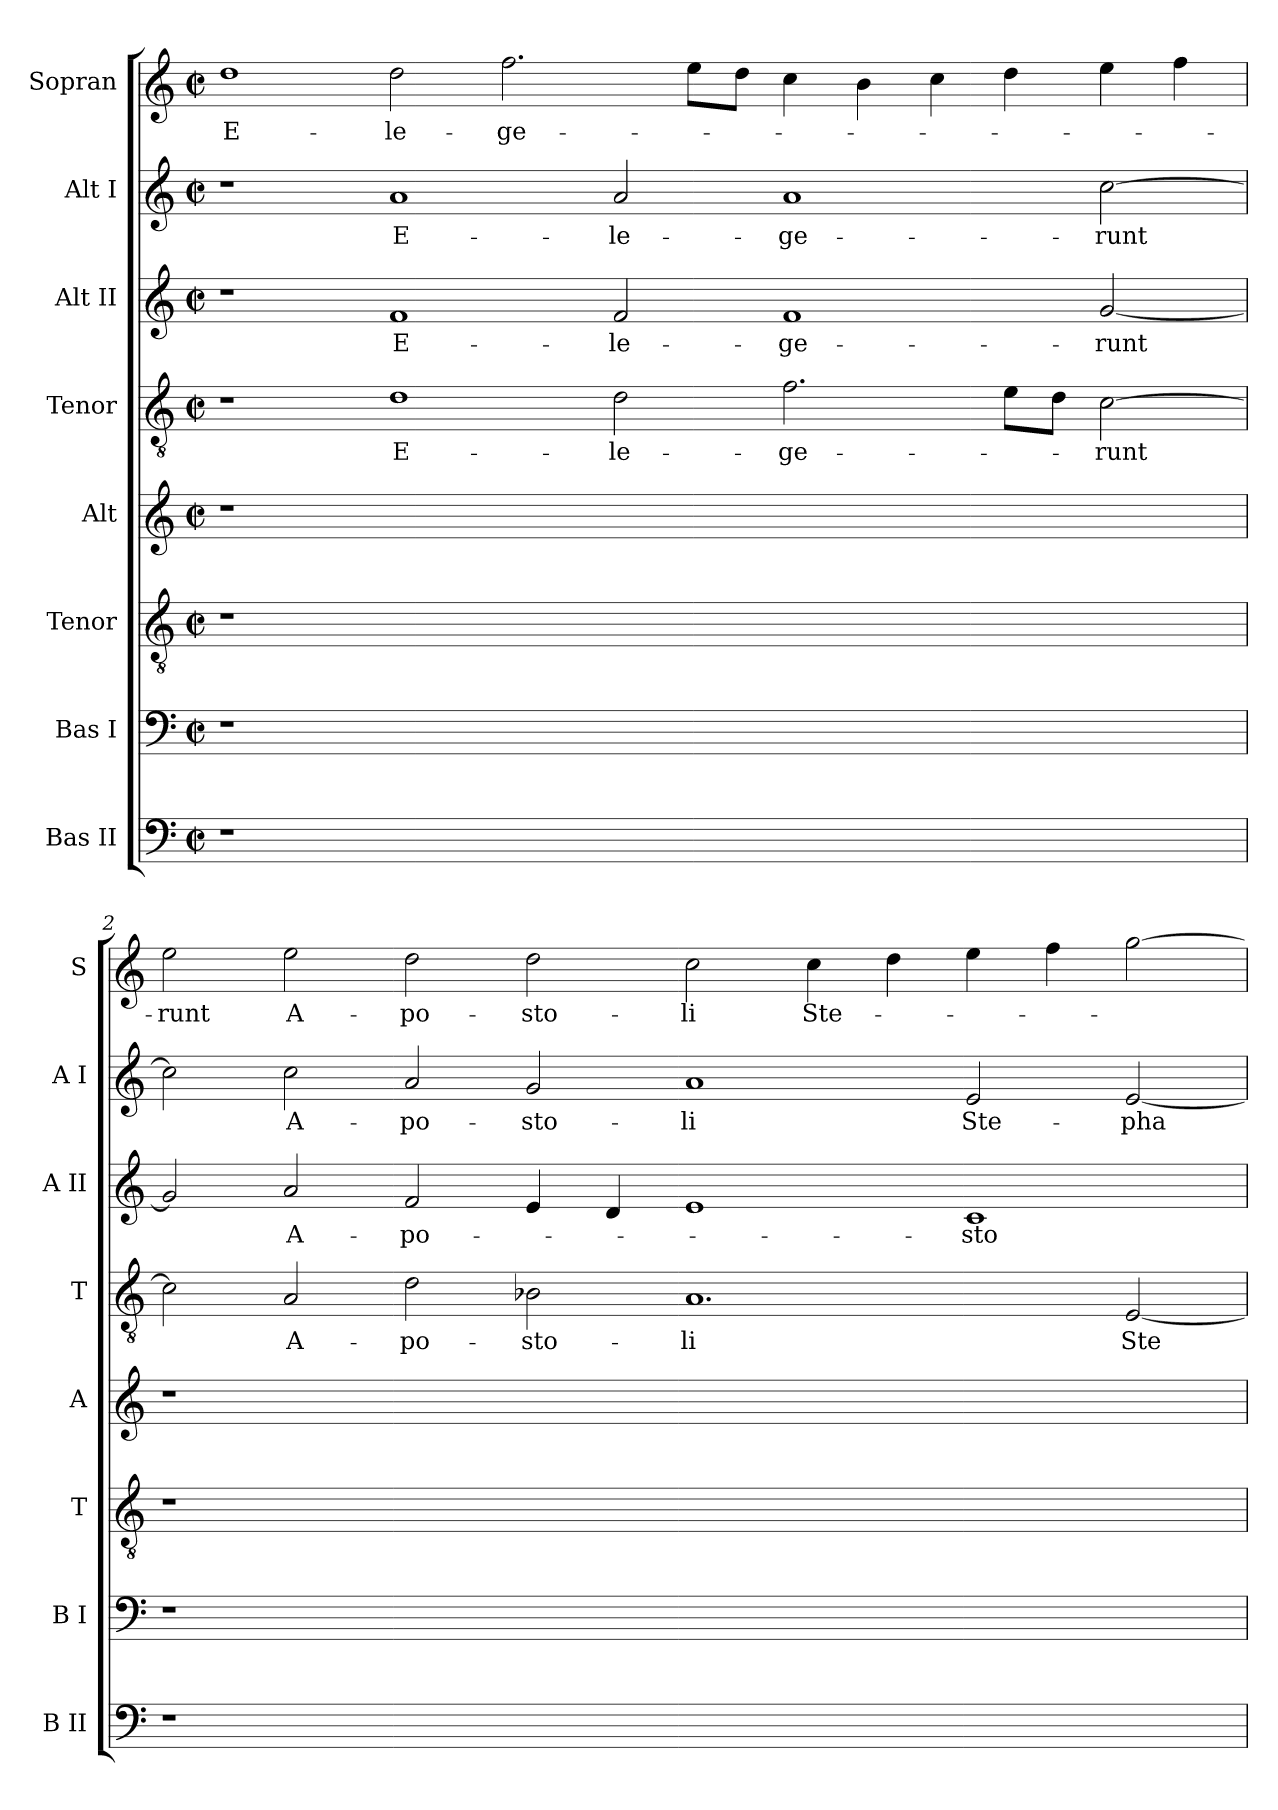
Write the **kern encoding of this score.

**kern	**kern	**kern	**kern	**kern	**text	**kern	**text	**kern	**text	**kern	**text
*part8	*part7	*part6	*part5	*part4	*part4	*part3	*part3	*part2	*part2	*part1	*part1
*staff8	*staff7	*staff6	*staff5	*staff4	*staff4	*staff3	*staff3	*staff2	*staff2	*staff1	*staff1
*I"Bas II	*I"Bas I	*I"Tenor	*I"Alt	*I"Tenor	*	*I"Alt II	*	*I"Alt I	*	*I"Sopran	*
*I'B II	*I'B I	*I'T	*I'A	*I'T	*	*I'A II	*	*I'A I	*	*I'S	*
*clefF4	*clefF4	*clefGv2	*clefG2	*clefGv2	*	*clefG2	*	*clefG2	*	*clefG2	*
*k[]	*k[]	*k[]	*k[]	*k[]	*	*k[]	*	*k[]	*	*k[]	*
*C:	*C:	*C:	*C:	*C:	*	*C:	*	*C:	*	*C:	*
*M2/2	*M2/2	*M2/2	*M2/2	*M2/2	*	*M2/2	*	*M2/2	*	*M2/2	*
*met(c|)	*met(c|)	*met(c|)	*met(c|)	*met(c|)	*	*met(c|)	*	*met(c|)	*	*met(c|)	*
=1	=1	=1	=1	=1	=1	=1	=1	=1	=1	=1	=1
!	!	!	!	!	!	!	!	!	!	!	!LO:LY:b
1r	1r	1r	1r	1r	.	1r	.	1r	.	1dd	E-
!	!	!	!	!	!LO:LY:b	!	!LO:LY:b	!	!LO:LY:b	!	!LO:LY:b
0.ryy	0.ryy	0.ryy	0.ryy	1d	E-	1f	E-	1a	E-	2dd\	-le-
!	!	!	!	!	!	!	!	!	!	!	!LO:LY:b
.	.	.	.	.	.	.	.	.	.	2.ff\	-ge-
!	!	!	!	!	!LO:LY:b	!	!LO:LY:b	!	!LO:LY:b	!	!
.	.	.	.	2d\	-le-	2f/	-le-	2a/	-le-	.	.
.	.	.	.	.	.	.	.	.	.	8ee\L	.
.	.	.	.	.	.	.	.	.	.	8dd\J	.
!	!	!	!	!	!LO:LY:b	!	!LO:LY:b	!	!LO:LY:b	!	!
.	.	.	.	2.f\	-ge-	1f	-ge-	1a	-ge-	4cc\	.
.	.	.	.	.	.	.	.	.	.	4b\	.
.	.	.	.	.	.	.	.	.	.	4cc\	.
.	.	.	.	8e\L	.	.	.	.	.	4dd\	.
.	.	.	.	8d\J	.	.	.	.	.	.	.
!	!	!	!	!	!LO:LY:b	!	!LO:LY:b	!	!LO:LY:b	!	!
.	.	.	.	[2c\	-runt	[2g/	-runt	[2cc\	-runt	4ee\	.
.	.	.	.	.	.	.	.	.	.	4ff\	.
=2	=2	=2	=2	=2	=2	=2	=2	=2	=2	=2	=2
!	!	!	!	!	!	!	!	!	!	!	!LO:LY:b
1r	1r	1r	1r	2c\]	.	2g/]	.	2cc\]	.	2ee\	-runt
!	!	!	!	!	!LO:LY:b	!	!LO:LY:b	!	!LO:LY:b	!	!LO:LY:b
.	.	.	.	2A/	A-	2a/	A-	2cc\	A-	2ee\	A-
!	!	!	!	!	!LO:LY:b	!	!LO:LY:b	!	!LO:LY:b	!	!LO:LY:b
0.ryy	0.ryy	0.ryy	0.ryy	2d\	-po-	2f/	-po-	2a/	-po-	2dd\	-po-
!	!	!	!	!	!LO:LY:b	!	!	!	!LO:LY:b	!	!LO:LY:b
.	.	.	.	2B-X\	-sto-	4e/	.	2g/	-sto-	2dd\	-sto-
.	.	.	.	.	.	4d/	.	.	.	.	.
!	!	!	!	!	!LO:LY:b	!	!	!	!LO:LY:b	!	!LO:LY:b
.	.	.	.	1.A	-li	1e	.	1a	-li	2cc\	-li
!	!	!	!	!	!	!	!	!	!	!	!LO:LY:b
.	.	.	.	.	.	.	.	.	.	4cc\	Ste-
.	.	.	.	.	.	.	.	.	.	4dd\	.
!	!	!	!	!	!	!	!LO:LY:b	!	!LO:LY:b	!	!
.	.	.	.	.	.	1c	-sto-	2e/	Ste-	4ee\	.
.	.	.	.	.	.	.	.	.	.	4ff\	.
!	!	!	!	!	!LO:LY:b	!	!	!	!LO:LY:b	!	!
.	.	.	.	[2E/	Ste-	.	.	[2e/	-pha-	[2gg\	.
=	=	=	=	=	=	=	=	=	=	=	=
*-	*-	*-	*-	*-	*-	*-	*-	*-	*-	*-	*-
